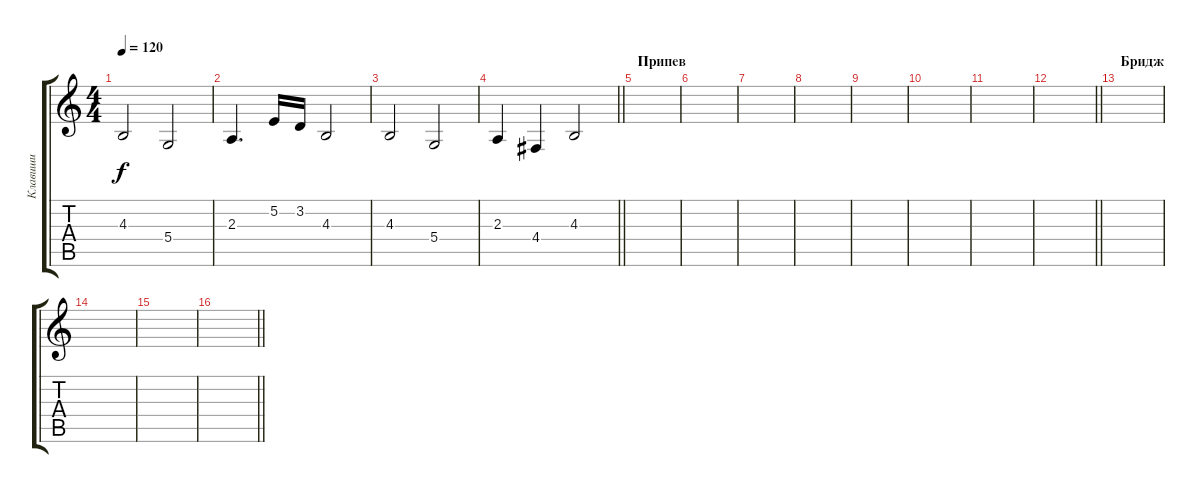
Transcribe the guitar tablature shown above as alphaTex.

\track ("Клавиши" "Клавиши") {instrument pad1newage}
\staff {score tabs}
\tuning (E4 B3 G3 D3 A2 E2) {hide}
\ts (4 4)
\tempo 120
\clef g2
\ks c
4.3.2{dy f} 5.4.2 |
2.3.4{d} 5.2.16 3.2.16 4.3.2 |
4.3.2 5.4.2 |
\barLineRight lightlight
2.3.4 4.4.4 4.3.2 |
\section ("" "Припев")
|
|
|
|
|
|
|
\barLineRight lightlight
|
\section ("" "Бридж")
|
|
|
\barLineRight lightlight
